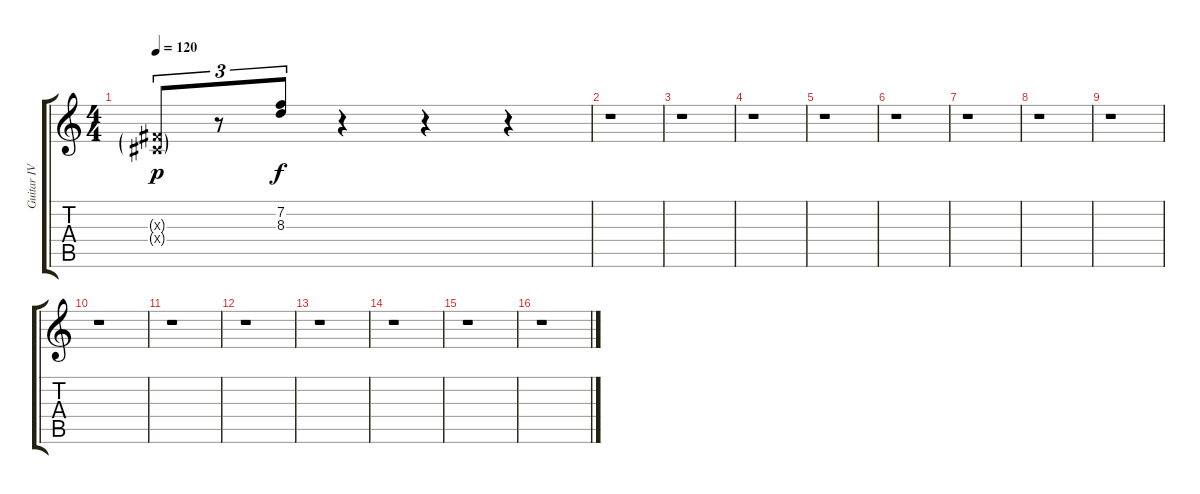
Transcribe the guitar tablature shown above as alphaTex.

\track ("Guitar IV" "Guitar IV") {instrument acousticguitarsteel}
\staff {score tabs}
\tuning (Eb4 Bb3 Gb3 Db3 Ab2 Eb2) {hide}
\ts (4 4)
\tempo 120
\clef g2
\ks c
(0.3{g x} 0.4{g x}).8{tu (3 2) dy p} r.8{tu (3 2)} (7.2 8.3).8{tu (3 2) dy f} r.4 r.4 r.4 |
r.1 |
r.1 |
r.1 |
r.1 |
r.1 |
r.1 |
r.1 |
r.1 |
r.1 |
r.1 |
r.1 |
r.1 |
r.1 |
r.1 |
r.1
